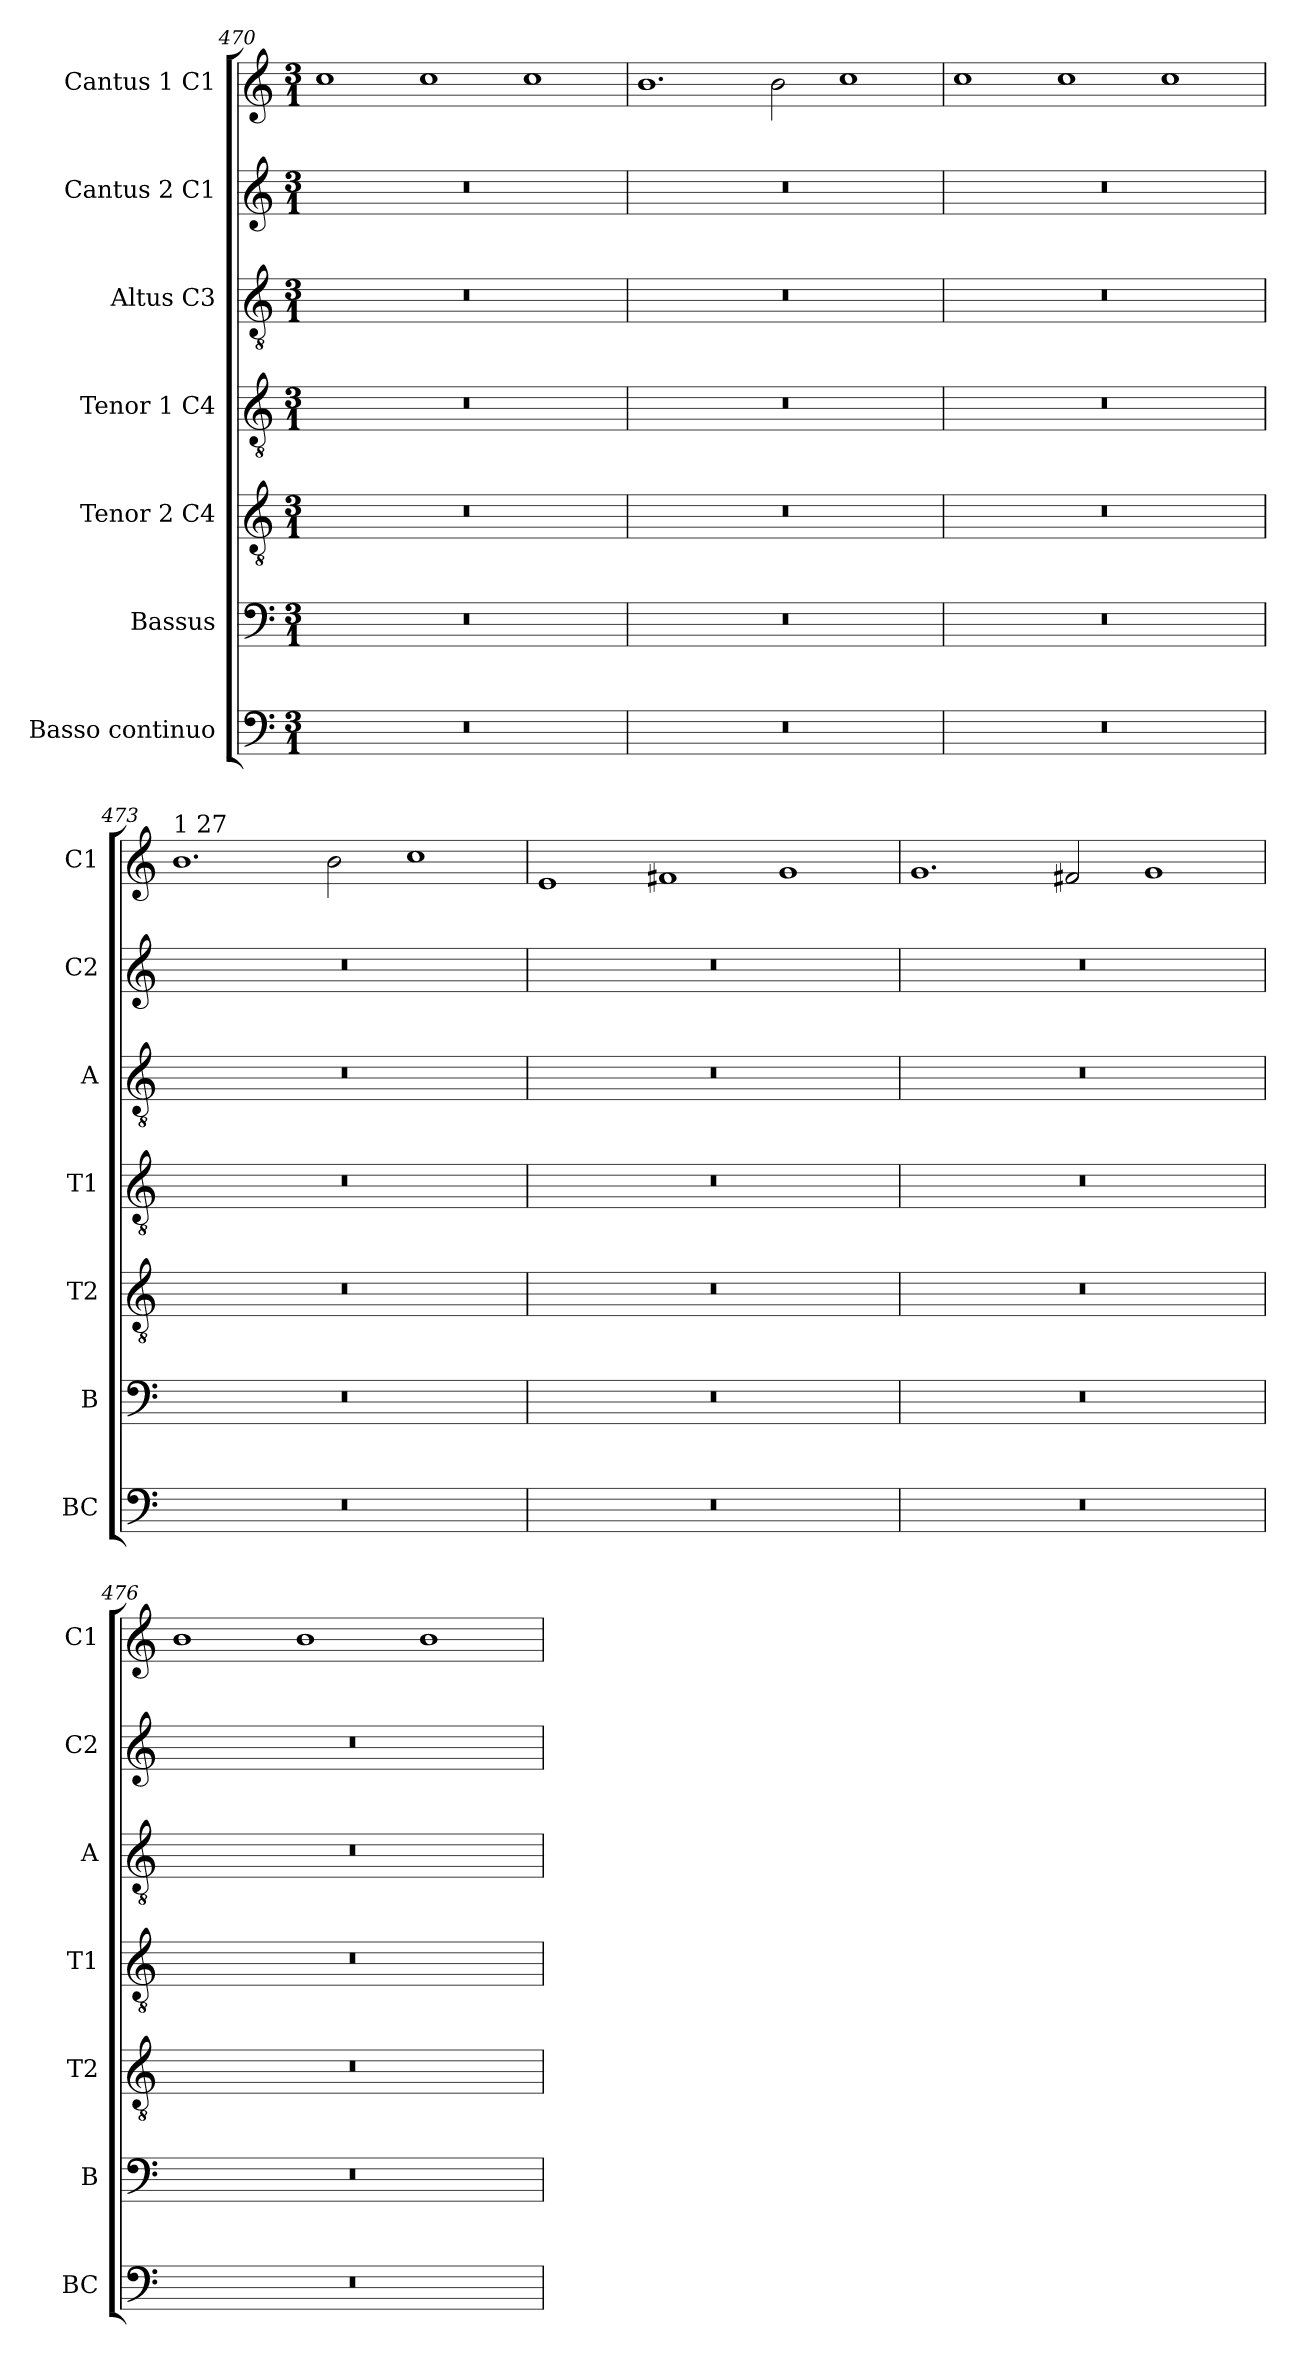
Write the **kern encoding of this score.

**kern	**kern	**kern	**kern	**kern	**kern	**kern
*part7	*part6	*part5	*part4	*part3	*part2	*part1
*staff7	*staff6	*staff5	*staff4	*staff3	*staff2	*staff1
*I"Basso continuo	*I"Bassus	*I"Tenor 2 C4	*I"Tenor 1 C4	*I"Altus C3	*I"Cantus 2 C1	*I"Cantus 1 C1
*I'BC	*I'B	*I'T2	*I'T1	*I'A	*I'C2	*I'C1
*clefF4	*clefF4	*clefGv2	*clefGv2	*clefGv2	*clefG2	*clefG2
*ITrd7c12	*	*	*	*	*	*
*k[]	*k[]	*k[]	*k[]	*k[]	*k[]	*k[]
*C:	*C:	*C:	*C:	*C:	*C:	*C:
*M3/1	*M3/1	*M3/1	*M3/1	*M3/1	*M3/1	*M3/1
=470	=470	=470	=470	=470	=470	=470
0.r	0.r	0.r	0.r	0.r	0.r	1cc
.	.	.	.	.	.	1cc
.	.	.	.	.	.	1cc
=471	=471	=471	=471	=471	=471	=471
0.r	0.r	0.r	0.r	0.r	0.r	1.b
.	.	.	.	.	.	2b\
.	.	.	.	.	.	1cc
=472	=472	=472	=472	=472	=472	=472
0.r	0.r	0.r	0.r	0.r	0.r	1cc
.	.	.	.	.	.	1cc
.	.	.	.	.	.	1cc
!!LO:LB:g=z
=473	=473	=473	=473	=473	=473	=473
!	!	!	!	!	!	!LO:TX:a:t=1 27
0.r	0.r	0.r	0.r	0.r	0.r	1.b
.	.	.	.	.	.	2b\
.	.	.	.	.	.	1cc
=474	=474	=474	=474	=474	=474	=474
0.r	0.r	0.r	0.r	0.r	0.r	1e
.	.	.	.	.	.	1f#X
.	.	.	.	.	.	1g
=475	=475	=475	=475	=475	=475	=475
0.r	0.r	0.r	0.r	0.r	0.r	1.g
.	.	.	.	.	.	2f#X/
.	.	.	.	.	.	1g
=476	=476	=476	=476	=476	=476	=476
0.r	0.r	0.r	0.r	0.r	0.r	1b
.	.	.	.	.	.	1b
.	.	.	.	.	.	1b
=	=	=	=	=	=	=
*-	*-	*-	*-	*-	*-	*-
